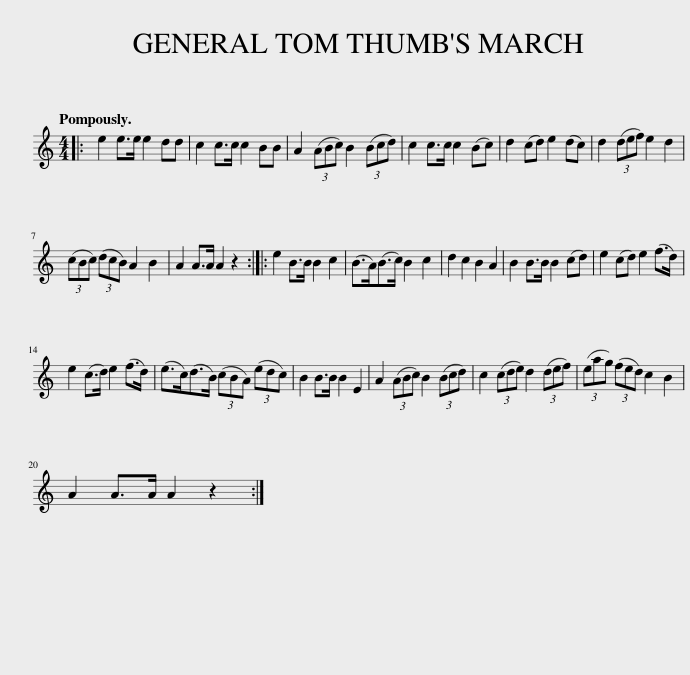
X:1
L:1/8
Q:1/4=120
M:4/4
I:linebreak $
K:C
V:1 treble
V:1
|: e2 e>e e2 dd | c2 c>c c2 BB | A2 (3(ABc) B2 (3(Bcd) | c2 c>c c2 (Bc) | d2 (cd) e2 (dc) | %5
 d2 (3(def) e2 d2 |$ (3(cBc) (3(dcB) A2 B2 | A2 A>A A2 z2 :: e2 B>B B2 c2 | (B>A)(B>c) B2 c2 | %10
 d2 c2 B2 A2 | B2 B>B B2 (cd) | e2 (cd) e2 (f>d) |$ e2 (c>d) e2 (f>d) | (e>c)(d>B) (3(cBA) (3(edc) | %15
 B2 B>B B2 E2 | A2 (3(ABc) B2 (3(Bcd) | c2 (3(cde) d2 (3(def) | (3(eag) (3(fed) c2 B2 |$ A2 A>A A2 z2 :| %20
